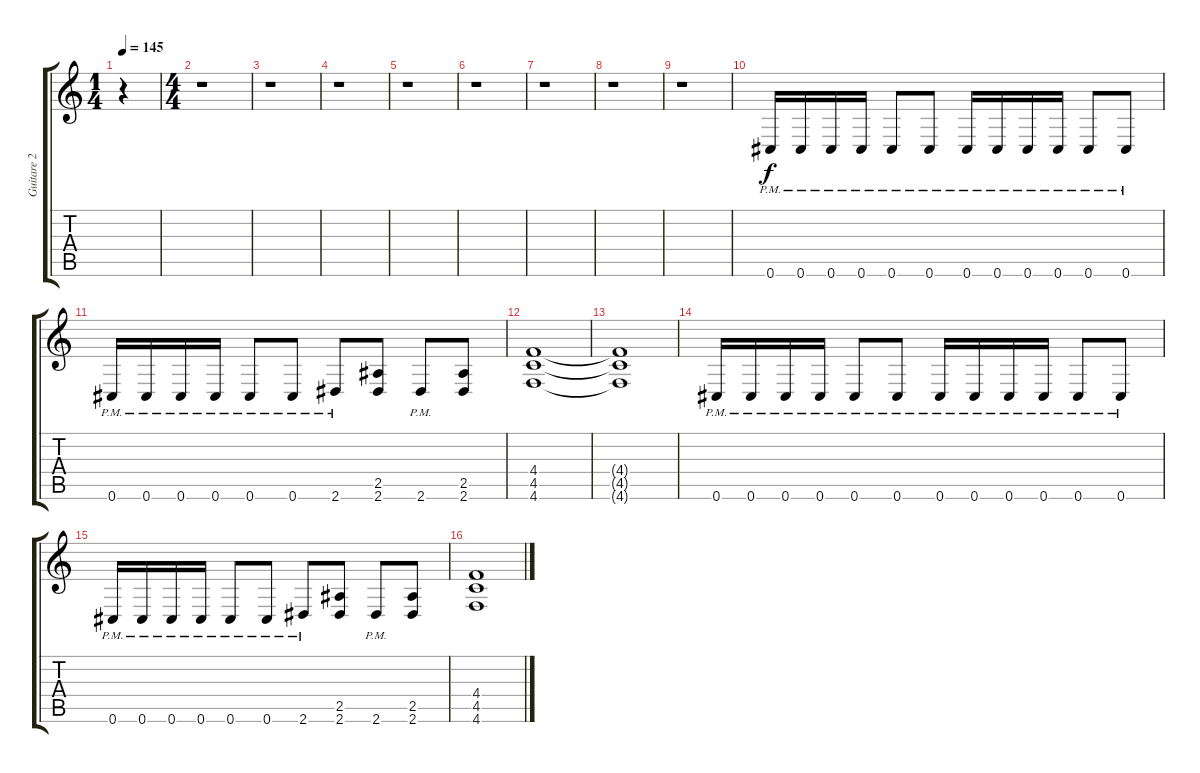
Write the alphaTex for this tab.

\track ("Guitare 2" "Guitare 2") {instrument distortionguitar}
\staff {score tabs}
\tuning (Eb4 Bb3 Gb3 Db3 Ab2 Db2) {hide}
\ts (1 4)
\tempo 145
\clef g2
\ks c
r.4{dy f instrument distortionguitar} |
\ts (4 4)
r.1 |
r.1 |
r.1 |
r.1 |
r.1 |
r.1 |
r.1 |
r.1 |
\section ("" "")
0.6{pm}.16 0.6{pm}.16 0.6{pm}.16 0.6{pm}.16 0.6{pm}.8 0.6{pm}.8 0.6{pm}.16 0.6{pm}.16 0.6{pm}.16 0.6{pm}.16 0.6{pm}.8 0.6{pm}.8 |
0.6{pm}.16 0.6{pm}.16 0.6{pm}.16 0.6{pm}.16 0.6{pm}.8 0.6{pm}.8 2.6{pm}.8 (2.5 2.6).8 2.6{pm}.8 (2.5 2.6).8 |
(4.4 4.5 4.6).1 |
(4.4{t} 4.5{t} 4.6{t}).1 |
0.6{pm}.16 0.6{pm}.16 0.6{pm}.16 0.6{pm}.16 0.6{pm}.8 0.6{pm}.8 0.6{pm}.16 0.6{pm}.16 0.6{pm}.16 0.6{pm}.16 0.6{pm}.8 0.6{pm}.8 |
0.6{pm}.16 0.6{pm}.16 0.6{pm}.16 0.6{pm}.16 0.6{pm}.8 0.6{pm}.8 2.6{pm}.8 (2.5 2.6).8 2.6{pm}.8 (2.5 2.6).8 |
(4.4 4.5 4.6).1
